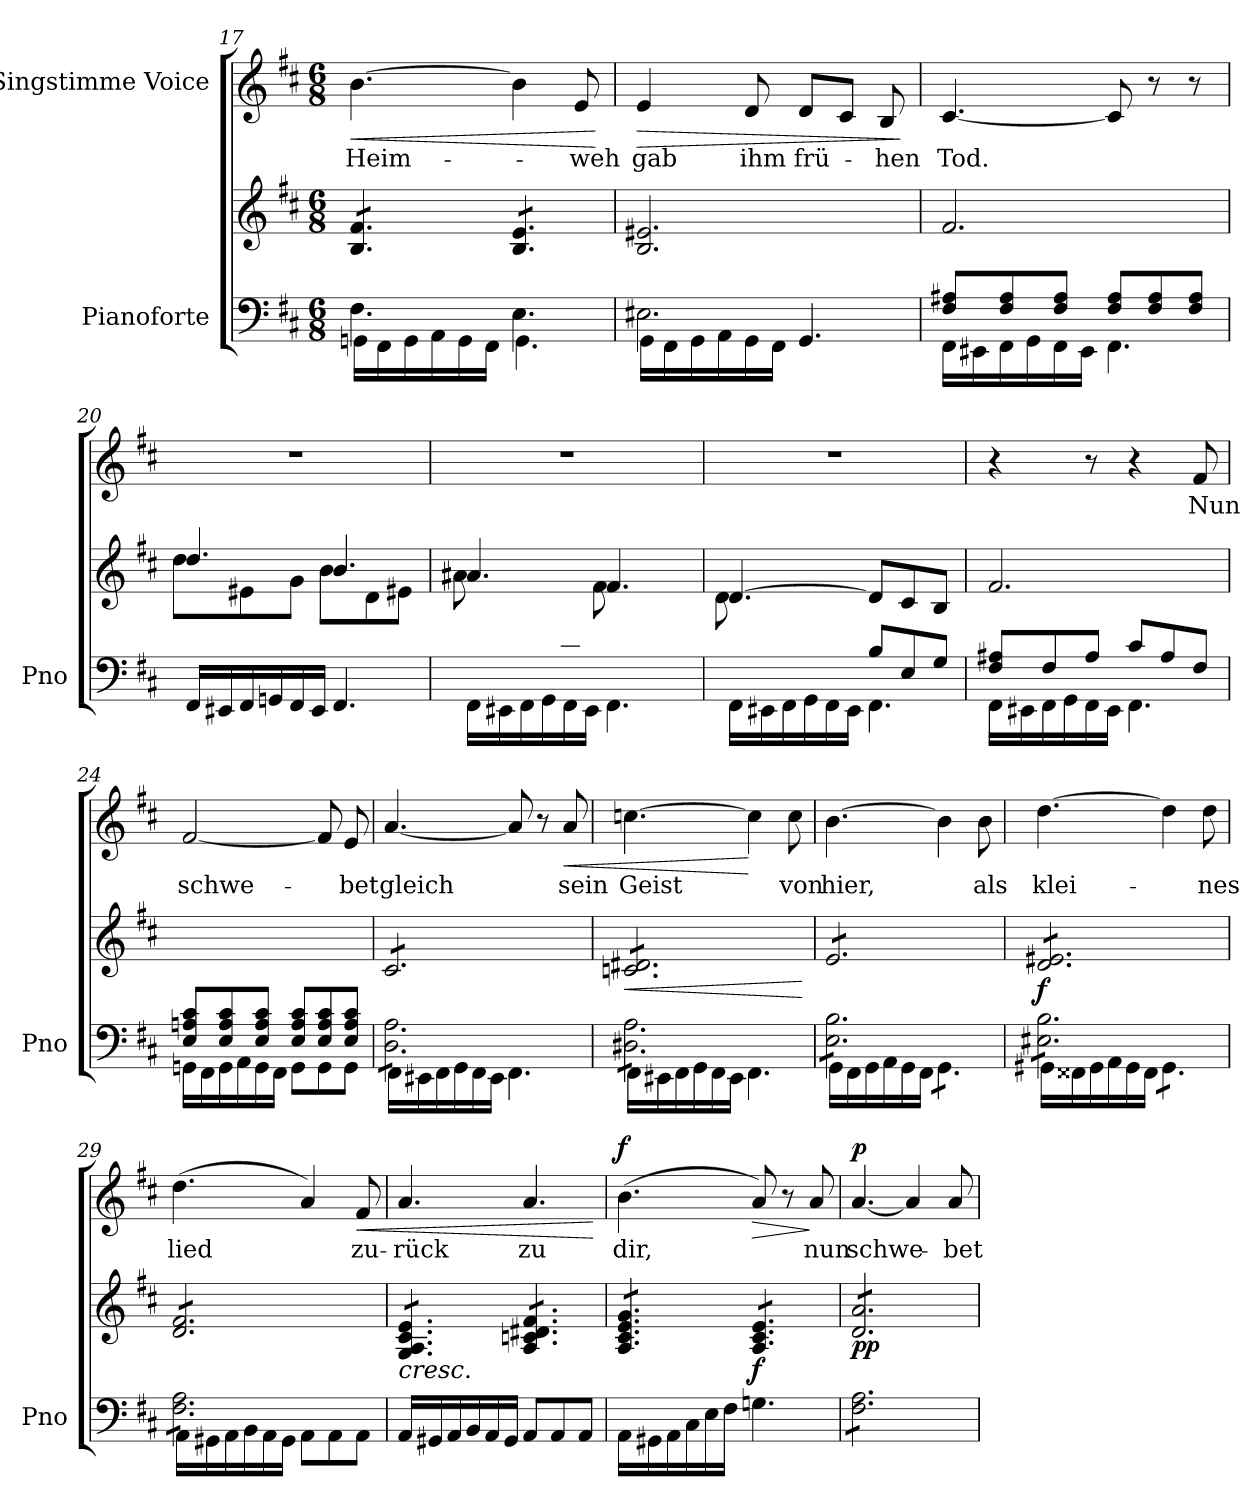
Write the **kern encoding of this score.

**kern	**kern	**dynam	**kern	**text	**dynam
*part2	*part2	*part2	*part1	*part1	*part1
*staff3	*staff2	*staff2/3	*staff1	*staff1	*staff1
*I"Pianoforte	*	*	*I"Singstimme Voice	*	*
*I'Pno	*	*	*	*	*
*clefF4	*clefG2	*	*clefG2	*	*
*k[f#c#]	*k[f#c#]	*	*k[f#c#]	*	*
*M6/8	*M6/8	*	*M6/8	*	*
=17	=17	=17	=17	=17	=17
*^	*	*	*	*	*
!	!	!	!	!	!LO:LY:b	!LO:HP:b
*	*	*tremolo	*	*	*	*
4.F#\	16GGn\LL	8B/ 8f#/L	.	[4.b\	Heim-	<
.	16FF#\	.	.	.	.	.
.	16GG\	8B/ 8f#/	.	.	.	.
.	16AA\	.	.	.	.	.
.	16GG\	8B/ 8f#/J	.	.	.	.
.	16FF#\JJ	.	.	.	.	.
4.E\	4.GG\	8B/ 8e/L	.	4b\]	.	.
.	.	8B/ 8e/	.	.	.	.
!	!	!	!	!	!LO:LY:b	!
.	.	8B/ 8e/J	.	8e/	-weh	.
*	*	*Xtremolo	*	*	*	*
*v	*v	*	*	*	*	*
.	.	.	.	.	[
!!LO:LB:g=z
=18	=18	=18	=18	=18	=18
*^	*	*	*	*	*
!	!	!	!	!	!LO:LY:b	!LO:HP:b
2.E#X\	16GG\LL	2.B/ 2.e#X/	.	4e/	gab	>
.	16FF#\	.	.	.	.	.
.	16GG\	.	.	.	.	.
.	16AA\	.	.	.	.	.
!	!	!	!	!	!LO:LY:b	!
.	16GG\	.	.	8d/	ihm	.
.	16FF#\JJ	.	.	.	.	.
!	!	!	!	!	!LO:LY:b	!
.	4.GG/	.	.	8d/L	frü-	.
.	.	.	.	8c#/J	.	.
!	!	!	!	!	!LO:LY:b	!
.	.	.	.	8B/	-hen	.
*v	*v	*	*	*	*	*
.	.	.	.	.	]
=19	=19	=19	=19	=19	=19
*^	*	*	*	*	*
!	!	!	!	!	!LO:LY:b	!
8F#/ 8A#X/L	16FF#\LL	2.f#/	.	[4.c#/	Tod.	.
.	16EE#X\	.	.	.	.	.
8F#/ 8A#/	16FF#\	.	.	.	.	.
.	16GG\	.	.	.	.	.
8F#/ 8A#/J	16FF#\	.	.	.	.	.
.	16EE#\JJ	.	.	.	.	.
8F#/ 8A#/L	4.FF#\	.	.	8c#/]	.	.
8F#/ 8A#/	.	.	.	8r	.	.
8F#/ 8A#/J	.	.	.	8r	.	.
*v	*v	*	*	*	*	*
!!LO:PB:g=z
=20	=20	=20	=20	=20	=20
*	*^	*	*	*	*
16FF#/LL	4.dd/	8dd\L	.	2.r	.	.
16EE#X/	.	.	.	.	.	.
16FF#/	.	8e#X\	.	.	.	.
16GGn/	.	.	.	.	.	.
16FF#/	.	8g\J	.	.	.	.
16EE#/JJ	.	.	.	.	.	.
4.FF#/	4.b/	8b\L	.	.	.	.
.	.	8d\	.	.	.	.
.	.	8e#X\J	.	.	.	.
=21	=21	=21	=21	=21	=21	=21
*^	*	*	*	*	*	*
8ryy	16FF#\LL	4.a#X/	8a#\L	.	2.r	.	.
.	16EE#X\	.	.	.	.	.	.
8A#X/	16FF#\	.	4ryy	.	.	.	.
.	16GG\	.	.	.	.	.	.
8c#/J	16FF#\	.	.	.	.	.	.
.	16EE#\JJ	.	.	.	.	.	.
8ryy	4.FF#\	4.f#/	8f#\L	.	.	.	.
8F#/	.	.	4ryy	.	.	.	.
8A#X/J	.	.	.	.	.	.	.
=22	=22	=22	=22	=22	=22	=22	=22
8ryy	16FF#\LL	[>4.d/	8d\L	.	2.r	.	.
.	16EE#X\	.	.	.	.	.	.
8E#X/	16FF#\	.	2ryy	.	.	.	.
.	16GG\	.	.	.	.	.	.
8G/J	16FF#\	.	.	.	.	.	.
.	16EE#\JJ	.	.	.	.	.	.
8B/L	4.FF#\	8d/L]	.	.	.	.	.
8E#/	.	8c#/	.	.	.	.	.
8G/J	.	8B/J	8ryy	.	.	.	.
*	*	*v	*v	*	*	*	*
!!LO:LB:g=z
=23	=23	=23	=23	=23	=23	=23
8F#/ 8A#X/L	16FF#\LL	2.f#/	.	4r	.	.
.	16EE#X\	.	.	.	.	.
8F#/	16FF#\	.	.	.	.	.
.	16GG\	.	.	.	.	.
8A#/J	16FF#\	.	.	8r	.	.
.	16EE#\JJ	.	.	.	.	.
8c#/L	4.FF#\	.	.	4r	.	.
8A#/	.	.	.	.	.	.
!	!	!	!	!	!LO:LY:b	!
8F#/J	.	.	.	8f#/	Nun	.
=24	=24	=24	=24	=24	=24	=24
!	!	!	!	!	!LO:LY:b	!
8E/ 8An/ 8c#/L	16GGn\LL	2.ryy	.	[2f#/	schwe-	.
.	16FF#\	.	.	.	.	.
8E/ 8A/ 8c#/	16GG\	.	.	.	.	.
.	16AA\	.	.	.	.	.
8E/ 8A/ 8c#/J	16GG\	.	.	.	.	.
.	16FF#\JJ	.	.	.	.	.
8E/ 8A/ 8c#/L	8GG\L	.	.	.	.	.
8E/ 8A/ 8c#/	8GG\	.	.	8f#/]	.	.
!	!	!	!	!	!LO:LY:b	!
8E/ 8A/ 8c#/J	8GG\J	.	.	8e/	-bet	.
!!LO:LB:g=z
=25	=25	=25	=25	=25	=25	=25
!	!	!	!	!	!LO:LY:b	!
*tremolo	*	*	*	*	*	*
*	*	*tremolo	*	*	*	*
8D\ 8A\L	16FF#\LL	8c#/L	.	[4.a/	gleich	.
.	16EE#X\	.	.	.	.	.
8D\ 8A\	16FF#\	8c#/	.	.	.	.
.	16GG\	.	.	.	.	.
8D\ 8A\	16FF#\	8c#/	.	.	.	.
.	16EE#\JJ	.	.	.	.	.
8D\ 8A\	4.FF#\	8c#/	.	8a/]	.	.
8D\ 8A\	.	8c#/	.	8r	.	.
!	!	!	!	!	!LO:LY:b	!LO:HP:b
8D\ 8A\J	.	8c#/J	.	8a/	sein	<
=26	=26	=26	=26	=26	=26	=26
!	!	!	!LO:HP:b	!	!LO:LY:b	!
8D#X\ 8A\L	16FF#\LL	8cn/ 8d#X/L	<	[4.ccn\	Geist	.
.	16EE#X\	.	.	.	.	.
8D#X\ 8A\	16FF#\	8cn/ 8d#X/	.	.	.	.
.	16GG\	.	.	.	.	.
8D#X\ 8A\	16FF#\	8cn/ 8d#X/	.	.	.	.
.	16EE#\JJ	.	.	.	.	.
8D#X\ 8A\	4.FF#\	8cn/ 8d#X/	.	4cc\]	.	[
8D#X\ 8A\	.	8cn/ 8d#X/	.	.	.	.
!	!	!	!	!	!LO:LY:b	!
8D#X\ 8A\J	.	8cn/ 8d#X/J	.	8cc\	von	.
*v	*v	*	*	*	*	*
.	.	[	.	.	.
=27	=27	=27	=27	=27	=27
*^	*	*	*	*	*
!	!	!	!	!	!LO:LY:b	!
8E\ 8B\L	16GG\LL	8e/L	.	[4.b\	hier,	.
.	16FF#\	.	.	.	.	.
8E\ 8B\	16GG\	8e/	.	.	.	.
.	16AA\	.	.	.	.	.
8E\ 8B\	16GG\	8e/	.	.	.	.
.	16FF#\JJ	.	.	.	.	.
8E\ 8B\	8GG\L	8e/	.	4b\]	.	.
8E\ 8B\	8GG\	8e/	.	.	.	.
!	!	!	!	!	!LO:LY:b	!
8E\ 8B\J	8GG\J	8e/J	.	8b\	als	.
!!LO:LB:g=z
=28	=28	=28	=28	=28	=28	=28
!	!	!	!LO:DY:b	!	!LO:LY:b	!
8E#X\ 8B\L	16GG#X\LL	8d/ 8e#X/L	f	[4.dd\	klei-	.
.	16FF##X\	.	.	.	.	.
8E#X\ 8B\	16GG#\	8d/ 8e#X/	.	.	.	.
.	16AA\	.	.	.	.	.
8E#X\ 8B\	16GG#\	8d/ 8e#X/	.	.	.	.
.	16FF##\JJ	.	.	.	.	.
8E#X\ 8B\	8GG#\L	8d/ 8e#X/	.	4dd\]	.	.
8E#X\ 8B\	8GG#\	8d/ 8e#X/	.	.	.	.
!	!	!	!	!	!LO:LY:b	!
8E#X\ 8B\J	8GG#\J	8d/ 8e#X/J	.	8dd\	-nes	.
=29	=29	=29	=29	=29	=29	=29
!	!	!	!	!	!LO:LY:b	!
8F#\ 8A\L	16AA\LL	8d/ 8f#/L	.	(4.dd\	lied	.
.	16GG#X\	.	.	.	.	.
8F#\ 8A\	16AA\	8d/ 8f#/	.	.	.	.
.	16BB\	.	.	.	.	.
8F#\ 8A\	16AA\	8d/ 8f#/	.	.	.	.
.	16GG#\JJ	.	.	.	.	.
8F#\ 8A\	8AA\L	8d/ 8f#/	.	4a/)	.	.
8F#\ 8A\	8AA\	8d/ 8f#/	.	.	.	.
!	!	!	!	!	!LO:LY:b	!LO:HP:b
8F#\ 8A\J	8AA\J	8d/ 8f#/J	.	8f#/	zu-	<
*Xtremolo	*	*	*	*	*	*
!!LO:LB:g=z
=30	=30	=30	=30	=30	=30	=30
!	!	!LO:TX:b:i:t=cresc.	!	!	!	!
!	!	!	!	!	!LO:LY:b	!
*v	*v	*	*	*	*	*
16AA/LL	8G/ 8A/ 8c#/ 8e/L	.	4.a/	-rück	.
16GG#X/	.	.	.	.	.
16AA/	8G/ 8A/ 8c#/ 8e/	.	.	.	.
16BB/	.	.	.	.	.
16AA/	8G/ 8A/ 8c#/ 8e/J	.	.	.	.
16GG#/JJ	.	.	.	.	.
!	!	!	!	!LO:LY:b	!
8AA/L	8A/ 8cn/ 8d#X/ 8f#/L	.	4.a/	zu	.
8AA/	8A/ 8cn/ 8d#X/ 8f#/	.	.	.	.
8AA/J	8A/ 8cn/ 8d#X/ 8f#/J	.	.	.	.
.	.	.	.	.	[
=31	=31	=31	=31	=31	=31
!	!	!	!	!LO:LY:b	!LO:DY:a
16AA\LL	8A/ 8c#/ 8e/ 8g/L	.	(<4.b\	dir,	f
16GG#X\	.	.	.	.	.
16AA\	8A/ 8c#/ 8e/ 8g/	.	.	.	.
16C#\	.	.	.	.	.
16E\	8A/ 8c#/ 8e/ 8g/J	.	.	.	.
16F#\JJ	.	.	.	.	.
!	!	!LO:DY:b	!	!	!LO:HP:b
4.Gn\	8A/ 8c#/ 8e/L	f	8a/)	.	>
.	8A/ 8c#/ 8e/	.	8r	.	.
!	!	!	!	!LO:LY:b	!
.	8A/ 8c#/ 8e/J	.	8a/	nun	]
=32	=32	=32	=32	=32	=32
!	!	!LO:DY:b	!	!LO:LY:b	!LO:DY:a
*tremolo	*	*	*	*	*
8F#\ 8A\L	8d/ 8a/L	pp	[4.a/	schwe-	p
8F#\ 8A\	8d/ 8a/	.	.	.	.
8F#\ 8A\	8d/ 8a/	.	.	.	.
8F#\ 8A\	8d/ 8a/	.	4a/]	.	.
8F#\ 8A\	8d/ 8a/	.	.	.	.
!	!	!	!	!LO:LY:b	!
8F#\ 8A\J	8d/ 8a/J	.	8a/	-bet	.
*	*Xtremolo	*	*	*	*
*Xtremolo	*	*	*	*	*
=	=	=	=	=	=
*-	*-	*-	*-	*-	*-
